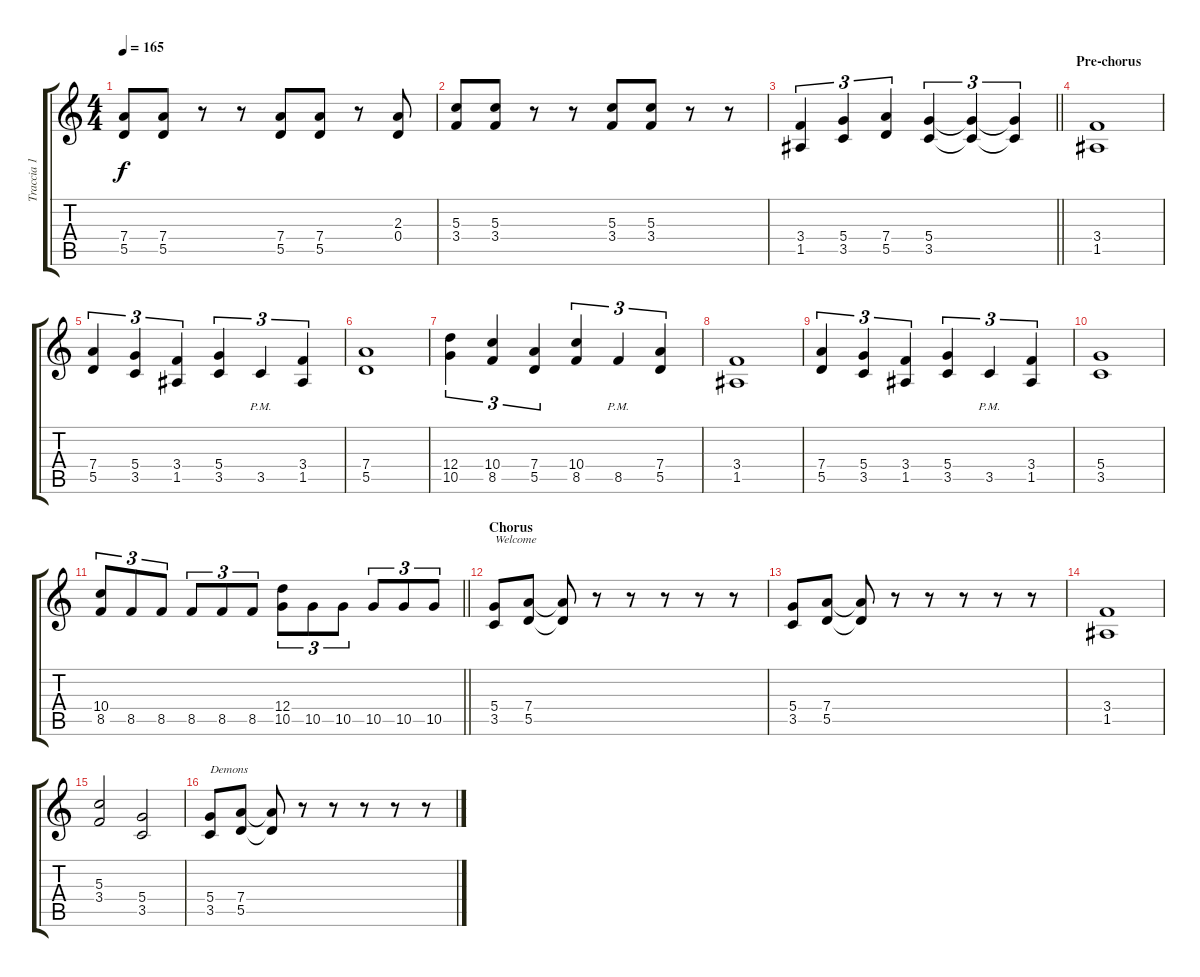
\track ("Traccia 1" "Traccia 1") {instrument distortionguitar}
\staff {score tabs}
\tuning (E4 B3 G3 D3 A2 E2) {hide}
\ts (4 4)
\tempo 165
\clef g2
\ks c
(7.4 5.5).8{dy f} (7.4 5.5).8 r.8 r.8 (7.4 5.5).8 (7.4 5.5).8 r.8 (2.3 0.4).8 |
(5.3 3.4).8 (5.3 3.4).8 r.8 r.8 (5.3 3.4).8 (5.3 3.4).8 r.8 r.8 |
\barLineRight lightlight
(3.4 1.5).4{tu (3 2)} (5.4 3.5).4{tu (3 2)} (7.4 5.5).4{tu (3 2)} (5.4 3.5).4{tu (3 2)} (5.4{t} 3.5{t}).4{tu (3 2)} (5.4{t} 3.5{t}).4{tu (3 2)} |
\section ("" "Pre-chorus")
(3.4 1.5).1 |
(7.4 5.5).4{tu (3 2)} (5.4 3.5).4{tu (3 2)} (3.4 1.5).4{tu (3 2)} (5.4 3.5).4{tu (3 2)} 3.5{pm}.4{tu (3 2)} (3.4 1.5).4{tu (3 2)} |
(7.4 5.5).1 |
(12.4 10.5).4{tu (3 2)} (10.4 8.5).4{tu (3 2)} (7.4 5.5).4{tu (3 2)} (10.4 8.5).4{tu (3 2)} 8.5{pm}.4{tu (3 2)} (7.4 5.5).4{tu (3 2)} |
(3.4 1.5).1 |
(7.4 5.5).4{tu (3 2)} (5.4 3.5).4{tu (3 2)} (3.4 1.5).4{tu (3 2)} (5.4 3.5).4{tu (3 2)} 3.5{pm}.4{tu (3 2)} (3.4 1.5).4{tu (3 2)} |
(5.4 3.5).1 |
\barLineRight lightlight
(10.4 8.5).8{tu (3 2)} 8.5.8{tu (3 2)} 8.5.8{tu (3 2)} 8.5.8{tu (3 2)} 8.5.8{tu (3 2)} 8.5.8{tu (3 2)} (12.4 10.5).8{tu (3 2)} 10.5.8{tu (3 2)} 10.5.8{tu (3 2)} 10.5.8{tu (3 2)} 10.5.8{tu (3 2)} 10.5.8{tu (3 2)} |
\section ("" "Chorus")
(5.4 3.5).8{txt "Welcome"} (7.4 5.5).8 (7.4{t} 5.5{t}).8 r.8 r.8 r.8 r.8 r.8 |
(5.4 3.5).8 (7.4 5.5).8 (7.4{t} 5.5{t}).8 r.8 r.8 r.8 r.8 r.8 |
(3.4 1.5).1 |
(5.3 3.4).2 (5.4 3.5).2 |
(5.4 3.5).8{txt "Demons"} (7.4 5.5).8 (7.4{t} 5.5{t}).8 r.8 r.8 r.8 r.8 r.8
